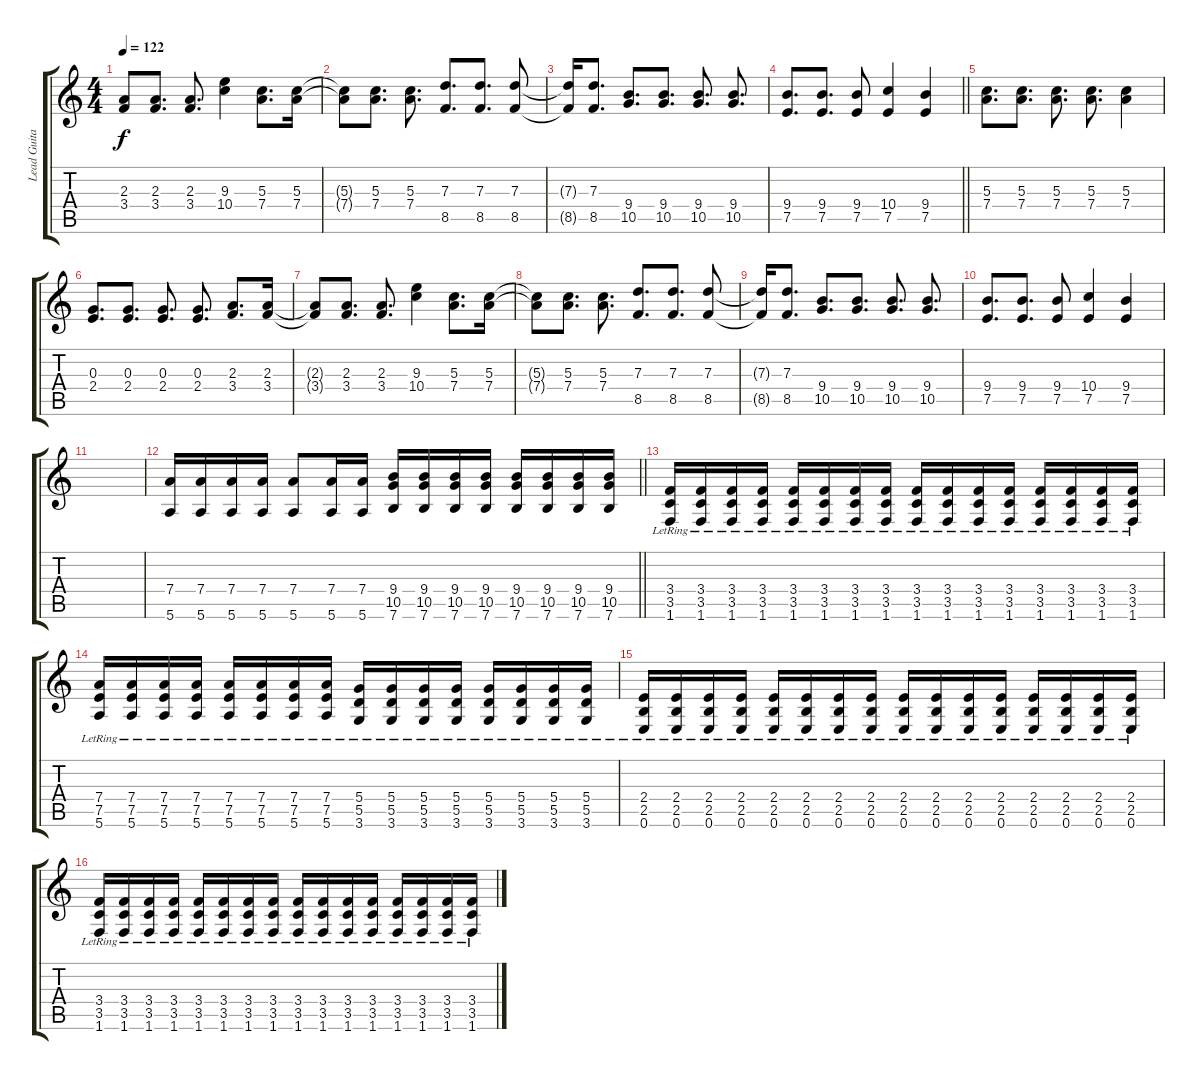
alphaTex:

\track ("Lead Guitar" "Lead Guita") {instrument overdrivenguitar}
\staff {score tabs}
\tuning (E4 B3 G3 D3 A2 E2) {hide}
\ts (4 4)
\tempo 122
\clef g2
\ks c
(2.3{t} 3.4{t}).8{dy f} (2.3 3.4).8{d} (2.3 3.4).8{d} (9.3 10.4).4 (5.3 7.4).8{d} (5.3 7.4).16 |
(5.3{t} 7.4{t}).8 (5.3 7.4).8{d} (5.3 7.4).8{d} (7.3 8.5).8{d} (7.3 8.5).8{d} (7.3 8.5).8 |
(7.3{t} 8.5{t}).16 (7.3 8.5).8{d} (9.4 10.5).8{d} (9.4 10.5).8{d} (9.4 10.5).8{d} (9.4 10.5).8{d} |
\barLineRight lightlight
(9.4 7.5).8{d} (9.4 7.5).8{d} (9.4 7.5).8 (10.4 7.5).4 (9.4 7.5).4 |
(5.3 7.4).8{d} (5.3 7.4).8{d} (5.3 7.4).8{d} (5.3 7.4).8{d} (5.3 7.4).4 |
(0.3 2.4).8{d} (0.3 2.4).8{d} (0.3 2.4).8{d} (0.3 2.4).8{d} (2.3 3.4).8{d} (2.3 3.4).16 |
(2.3{t} 3.4{t}).8 (2.3 3.4).8{d} (2.3 3.4).8{d} (9.3 10.4).4 (5.3 7.4).8{d} (5.3 7.4).16 |
(5.3{t} 7.4{t}).8 (5.3 7.4).8{d} (5.3 7.4).8{d} (7.3 8.5).8{d} (7.3 8.5).8{d} (7.3 8.5).8 |
(7.3{t} 8.5{t}).16 (7.3 8.5).8{d} (9.4 10.5).8{d} (9.4 10.5).8{d} (9.4 10.5).8{d} (9.4 10.5).8{d} |
(9.4 7.5).8{d} (9.4 7.5).8{d} (9.4 7.5).8 (10.4 7.5).4 (9.4 7.5).4 |
|
\barLineRight lightlight
(7.4 5.6).16{volume 13 balance 0 instrument overdrivenguitar} (7.4 5.6).16 (7.4 5.6).16 (7.4 5.6).16 (7.4 5.6).8 (7.4 5.6).16 (7.4 5.6).16 (9.4 10.5 7.6).16 (9.4 10.5 7.6).16 (9.4 10.5 7.6).16 (9.4 10.5 7.6).16 (9.4 10.5 7.6).16 (9.4 10.5 7.6).16 (9.4 10.5 7.6).16 (9.4 10.5 7.6).16 |
(3.4{lr} 3.5{lr} 1.6{lr}).16 (3.4{lr} 3.5{lr} 1.6{lr}).16 (3.4{lr} 3.5{lr} 1.6{lr}).16 (3.4{lr} 3.5{lr} 1.6{lr}).16 (3.4{lr} 3.5{lr} 1.6{lr}).16 (3.4{lr} 3.5{lr} 1.6{lr}).16 (3.4{lr} 3.5{lr} 1.6{lr}).16 (3.4{lr} 3.5{lr} 1.6{lr}).16 (3.4{lr} 3.5{lr} 1.6{lr}).16 (3.4{lr} 3.5{lr} 1.6{lr}).16 (3.4{lr} 3.5{lr} 1.6{lr}).16 (3.4{lr} 3.5{lr} 1.6{lr}).16 (3.4{lr} 3.5{lr} 1.6{lr}).16 (3.4{lr} 3.5{lr} 1.6{lr}).16 (3.4{lr} 3.5{lr} 1.6{lr}).16 (3.4{lr} 3.5{lr} 1.6{lr}).16 |
(7.4{lr} 7.5{lr} 5.6{lr}).16 (7.4{lr} 7.5{lr} 5.6{lr}).16 (7.4{lr} 7.5{lr} 5.6{lr}).16 (7.4{lr} 7.5{lr} 5.6{lr}).16 (7.4{lr} 7.5{lr} 5.6{lr}).16 (7.4{lr} 7.5{lr} 5.6{lr}).16 (7.4{lr} 7.5{lr} 5.6{lr}).16 (7.4{lr} 7.5{lr} 5.6{lr}).16 (5.4{lr} 5.5{lr} 3.6{lr}).16 (5.4{lr} 5.5{lr} 3.6{lr}).16 (5.4{lr} 5.5{lr} 3.6{lr}).16 (5.4{lr} 5.5{lr} 3.6{lr}).16 (5.4{lr} 5.5{lr} 3.6{lr}).16 (5.4{lr} 5.5{lr} 3.6{lr}).16 (5.4{lr} 5.5{lr} 3.6{lr}).16 (5.4{lr} 5.5{lr} 3.6{lr}).16 |
(2.4{lr} 2.5{lr} 0.6{lr}).16 (2.4{lr} 2.5{lr} 0.6{lr}).16 (2.4{lr} 2.5{lr} 0.6{lr}).16 (2.4{lr} 2.5{lr} 0.6{lr}).16 (2.4{lr} 2.5{lr} 0.6{lr}).16 (2.4{lr} 2.5{lr} 0.6{lr}).16 (2.4{lr} 2.5{lr} 0.6{lr}).16 (2.4{lr} 2.5{lr} 0.6{lr}).16 (2.4{lr} 2.5{lr} 0.6{lr}).16 (2.4{lr} 2.5{lr} 0.6{lr}).16 (2.4{lr} 2.5{lr} 0.6{lr}).16 (2.4{lr} 2.5{lr} 0.6{lr}).16 (2.4{lr} 2.5{lr} 0.6{lr}).16 (2.4{lr} 2.5{lr} 0.6{lr}).16 (2.4{lr} 2.5{lr} 0.6{lr}).16 (2.4{lr} 2.5{lr} 0.6{lr}).16 |
(3.4{lr} 3.5{lr} 1.6{lr}).16 (3.4{lr} 3.5{lr} 1.6{lr}).16 (3.4{lr} 3.5{lr} 1.6{lr}).16 (3.4{lr} 3.5{lr} 1.6{lr}).16 (3.4{lr} 3.5{lr} 1.6{lr}).16 (3.4{lr} 3.5{lr} 1.6{lr}).16 (3.4{lr} 3.5{lr} 1.6{lr}).16 (3.4{lr} 3.5{lr} 1.6{lr}).16 (3.4{lr} 3.5{lr} 1.6{lr}).16 (3.4{lr} 3.5{lr} 1.6{lr}).16 (3.4{lr} 3.5{lr} 1.6{lr}).16 (3.4{lr} 3.5{lr} 1.6{lr}).16 (3.4{lr} 3.5{lr} 1.6{lr}).16 (3.4{lr} 3.5{lr} 1.6{lr}).16 (3.4{lr} 3.5{lr} 1.6{lr}).16 (3.4{lr} 3.5{lr} 1.6{lr}).16
